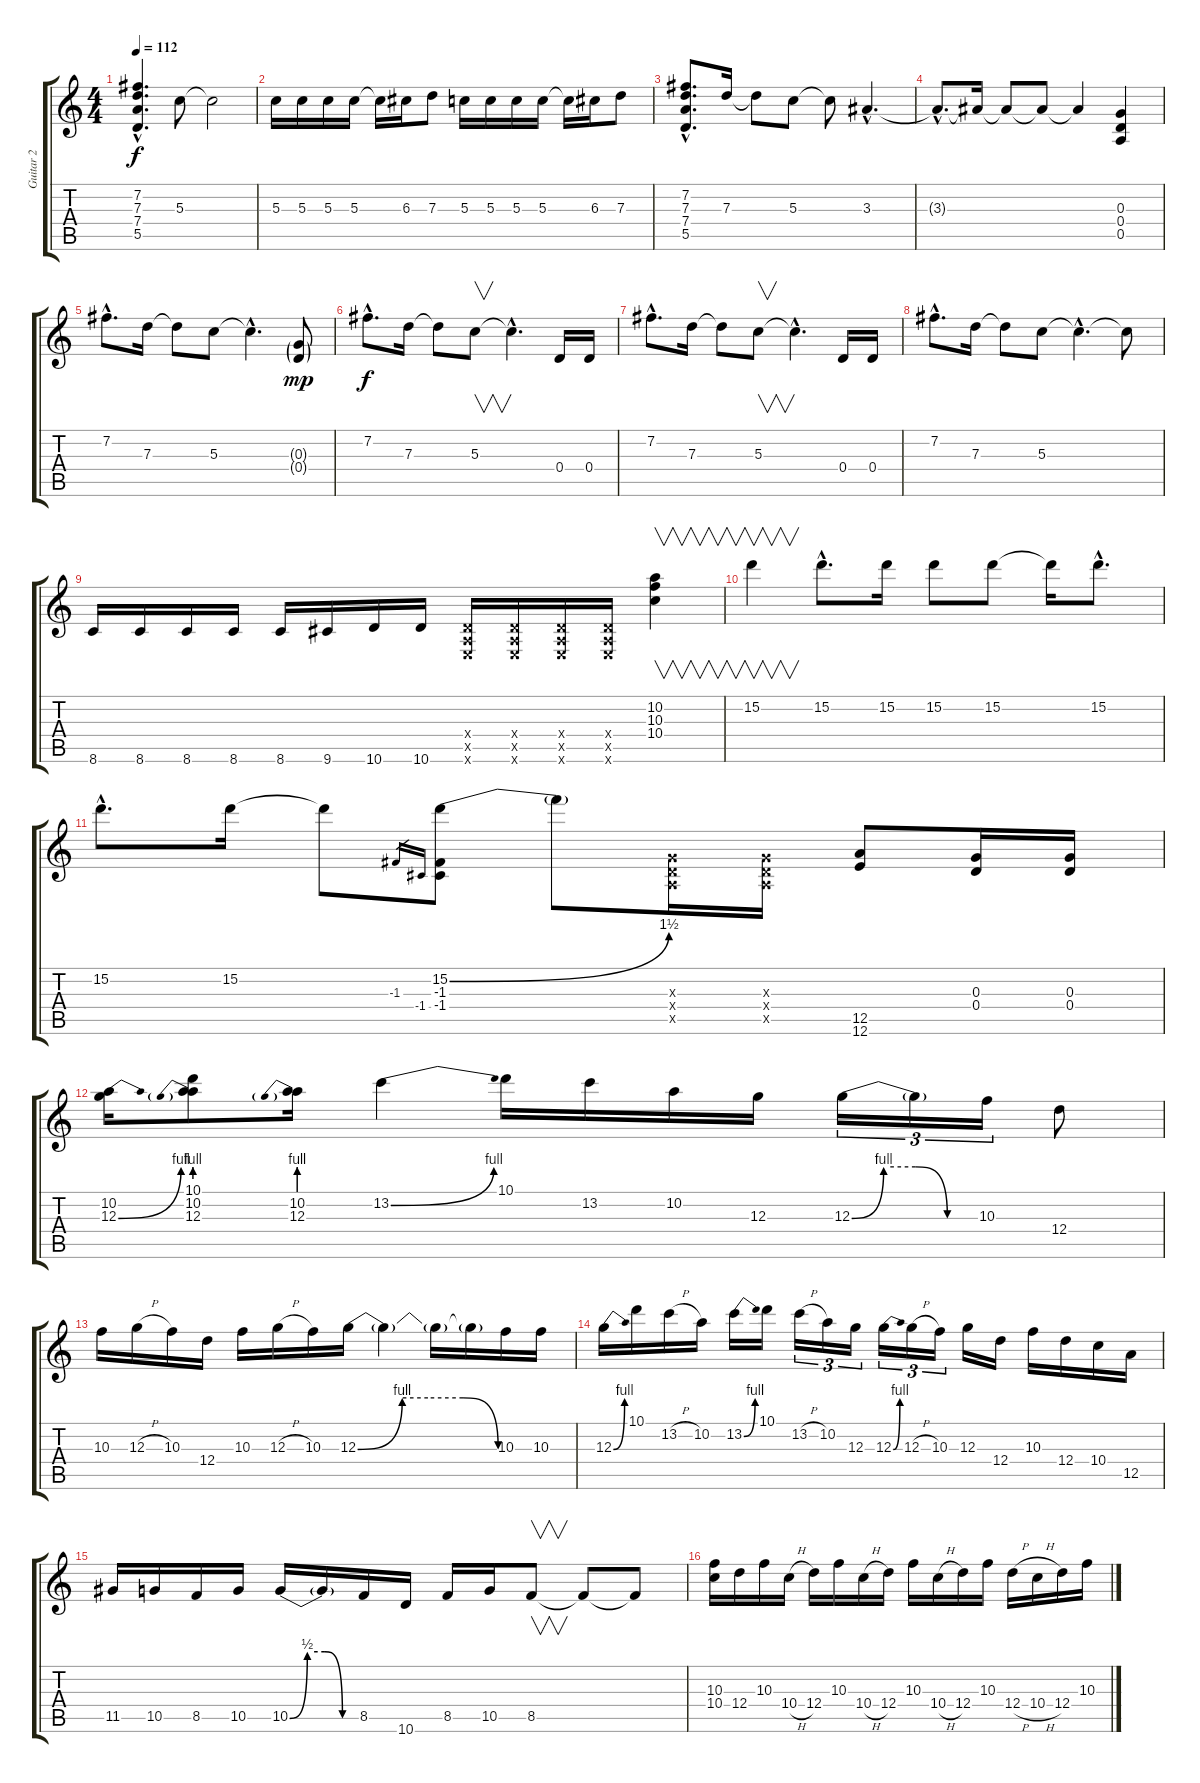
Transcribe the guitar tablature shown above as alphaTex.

\track ("Guitar 2" "Guitar 2") {instrument distortionguitar}
\staff {score tabs}
\tuning (E4 B3 G3 D3 A2 E2) {hide}
\ts (4 4)
\tempo 112
\clef g2
\ks c
(7.2{hac} 7.3{hac} 7.4{hac} 5.5{hac}).4{d dy f} 5.3.8 5.3{t}.2 |
5.3.16 5.3.16 5.3.16 5.3.16 5.3{t}.16 6.3.16 7.3.8 5.3.16 5.3.16 5.3.16 5.3.16 5.3{t}.16 6.3.16 7.3.8 |
(7.2{hac} 7.3{hac} 7.4{hac} 5.5{hac}).8{d} 7.3.16 7.3{t}.8 5.3.8 5.3{t}.8 3.3{hac}.4{d} |
3.3{hac t}.8{d} 3.3{t}.16 3.3{t}.8 3.3{t}.8 3.3{t}.4 (0.3 0.4 0.5).4 |
7.2{hac}.8{d} 7.3.16 7.3{t}.8 5.3.8 5.3{hac t}.4{d} (0.3{g} 0.4{g}).8{dy mp} |
7.2{hac}.8{d dy f} 7.3.16 7.3{t}.8 5.3.8{v} 5.3{hac t}.4{d} 0.4.16 0.4.16 |
7.2{hac}.8{d} 7.3.16 7.3{t}.8 5.3.8{v} 5.3{hac t}.4{d} 0.4.16 0.4.16 |
7.2{hac}.8{d} 7.3.16 7.3{t}.8 5.3.8 5.3{hac t}.4{d} 5.3{t}.8 |
8.6.16 8.6.16 8.6.16 8.6.16 8.6.16 9.6.16 10.6.16 10.6.16 (0.4{x} 0.5{x} 0.6{x}).16 (0.4{x} 0.5{x} 0.6{x}).16 (0.4{x} 0.5{x} 0.6{x}).16 (0.4{x} 0.5{x} 0.6{x}).16 (10.2 10.3 10.4).4{v} |
15.2.4{v} 15.2{hac}.8{d} 15.2.16 15.2.8 15.2.8 15.2{t}.16 15.2{hac}.8{d} |
15.2{hac}.8{d} 15.2.16 15.2{t}.8 -1.3.16{gr} -1.4.16{gr} (15.2{be (bend 0 0 60 6)} -1.3 -1.4).8 15.2{t}.8 (0.3{x} 0.4{x} 0.5{x}).16 (0.3{x} 0.4{x} 0.5{x}).16 (12.5 12.6).8 (0.3 0.4).16 (0.3 0.4).16 |
(10.2 12.3{be (bend 0 0 60 4)}).16 (10.1 10.2 12.3{be (prebend 0 4 60 4)}).8 (10.2 12.3{be (prebend 0 4 60 4)}).16 13.2{be (bend 0 0 60 4)}.4 10.1.16 13.2.16 10.2.16 12.3.16 12.3{be (custom 0 0 15 4 30 4 45 0 60 0)}.16{tu (3 2)} 12.3{t}.16{tu (3 2)} 10.3.16{tu (3 2)} 12.4.8 |
10.3.16 12.3{h}.16 10.3.16 12.4.16 10.3.16 12.3{h}.16 10.3.16 12.3{be (custom 0 0 19 4 30 4 45 4 60 0)}.16 12.3{t}.4 12.3{t}.16 12.3{t}.16 10.3.16 10.3.16 |
12.3{be (bend 0 0 60 4)}.16 10.1.16 13.2{h}.16 10.2.16 13.2{be (bend 0 0 60 4)}.16 10.1.16 13.2{h}.16{tu (3 2)} 10.2.16{tu (3 2)} 12.3.16{tu (3 2)} 12.3{be (bend 0 0 60 4)}.16{tu (3 2)} 12.3{h}.16{tu (3 2)} 10.3.16{tu (3 2)} 12.3.16 12.4.16 10.3.16 12.4.16 10.4.16 12.5.16 |
11.5.16 10.5.16 8.5.16 10.5.16 10.5{be (custom 0 0 15 2 30 2 45 0 60 0)}.16 10.5{t}.16 8.5.16 10.6.16 8.5.16 10.5.16 8.5.8{v} 8.5{t}.8 8.5{t}.8 |
(10.3 10.4).16 12.4.16 10.3.16 10.4{h}.16 12.4.16 10.3.16 10.4{h}.16 12.4.16 10.3.16 10.4{h}.16 12.4.16 10.3.16 12.4{h}.16 10.4{h}.16 12.4.16 10.3.16
